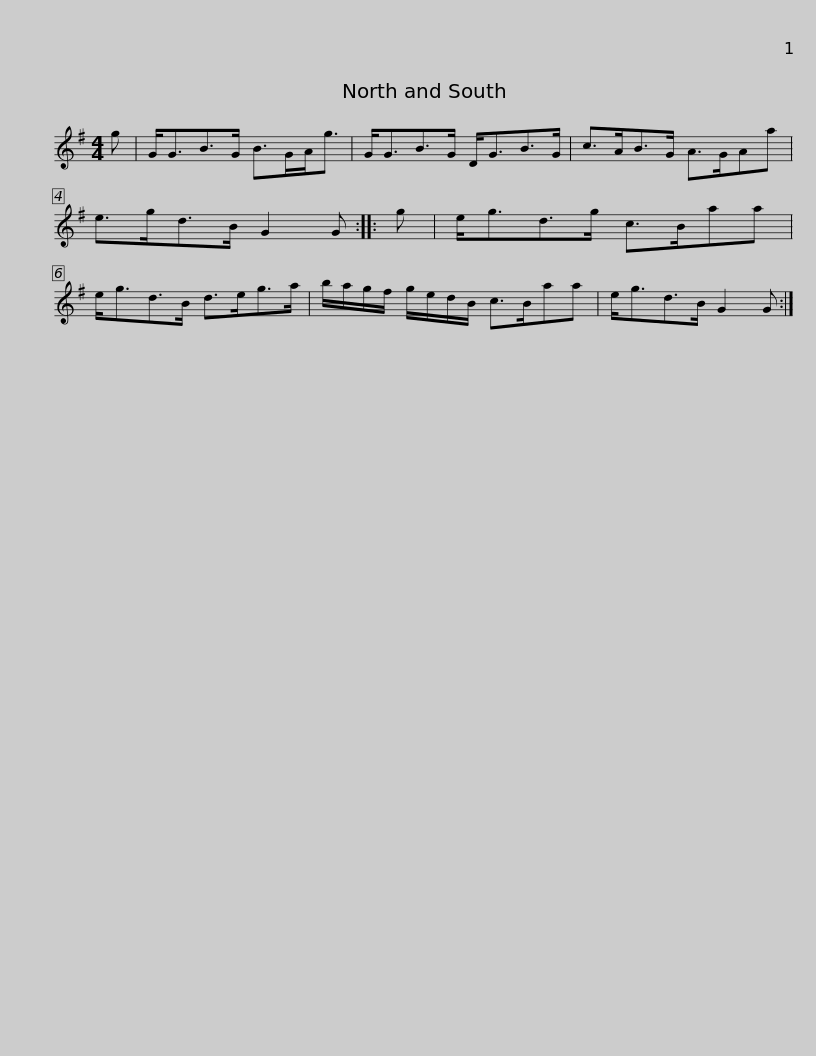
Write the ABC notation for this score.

X:1
L:1/8
M:4/4
I:linebreak $
K:G
V:1 treble
V:1
 g | G<GB>G B>GA<g | G<GB>G D<GB>G | c>AB>G A>GAa | e>gd>B G2 G :: %5
 g |$ e<gd>g c>Baa | e<gd>B d>eg>a | b/a/g/f/ g/e/d/B/ c>Baa | e<gd>B G2 G :| %10
